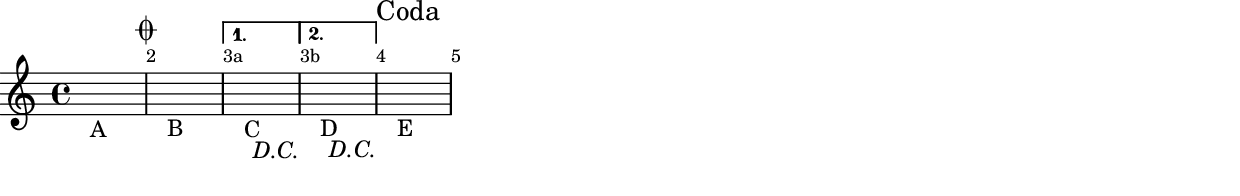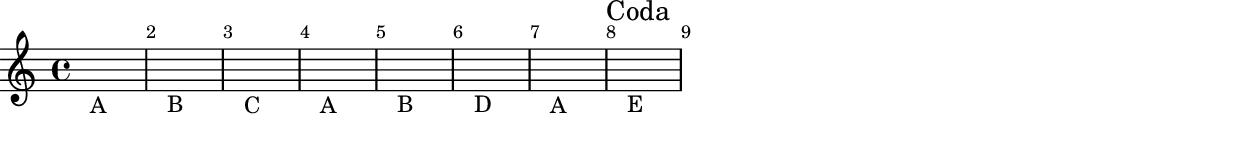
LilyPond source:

%% Generated by lilypond-book
%% Options: [exampleindent=10.16\mm,indent=0\mm,line-width=160\mm,paper-height=845.047\pt,paper-width=597.508\pt,papersize='(cons (* 597.508 pt) (* 845.047 pt))]
\include "lilypond-book-preamble.ly"


% ****************************************************************
% Start cut-&-pastable-section
% ****************************************************************

#(ly:set-option 'eps-box-padding 3.000000)



\paper {
  #(set-paper-size '(cons (* 597.508 pt) (* 845.047 pt)))
  indent = 0\mm
  line-width = 160\mm
  % offset the left padding, also add 1mm as lilypond creates cropped
  % images with a little space on the right
  line-width = #(- line-width (* mm  3.000000) (* mm 1))
}

\layout {
  
}




% ****************************************************************
% ly snippet:
% ****************************************************************
\sourcefilename "/lilypond-2.25.15/input/regression/alternative-nest-end-end-segno2.ly"
\sourcefileline 0
\version "2.23.6"

#(ly:set-option 'warning-as-error #t)

\header {
  texidoc="This case nests one @code{\\alternative} within another at
the tail end of a @code{\\repeat segno}.  Alternative bar numbering is
enabled.

The outer alternative receives a coda mark, no volta bracket, and
normal bar numbering.

The inner alternative receives volta brackets.  Alternative bar
numbering is used because they are the outermost volta brackets.

The music unfolds to ABC ABD AE."
}

\layout {
  \context {
    \Score
    alternativeNumberingStyle = #'numbers-with-letters
    \override BarNumber.break-visibility = #all-visible
  }
}

piece = \new Voice \fixed c' {
  \repeat segno 3 {
    s1_"A"
    { % This extra {} shows that it isn't necessary for the
      % \alternative music to be the child of the \repeat music.
      \alternative {
        \volta 1,2 {
          s1_"B"
          \alternative {
            \volta 1 s1_"C"
            \volta 2 s1_"D"
          }
        }
        \volta 3 <>
      }
    }
  }
  \sectionLabel "Coda"
  s1_"E"
}

\new Score { \piece }
\new Score { \unfoldRepeats \piece }



% ****************************************************************
% end ly snippet
% ****************************************************************
